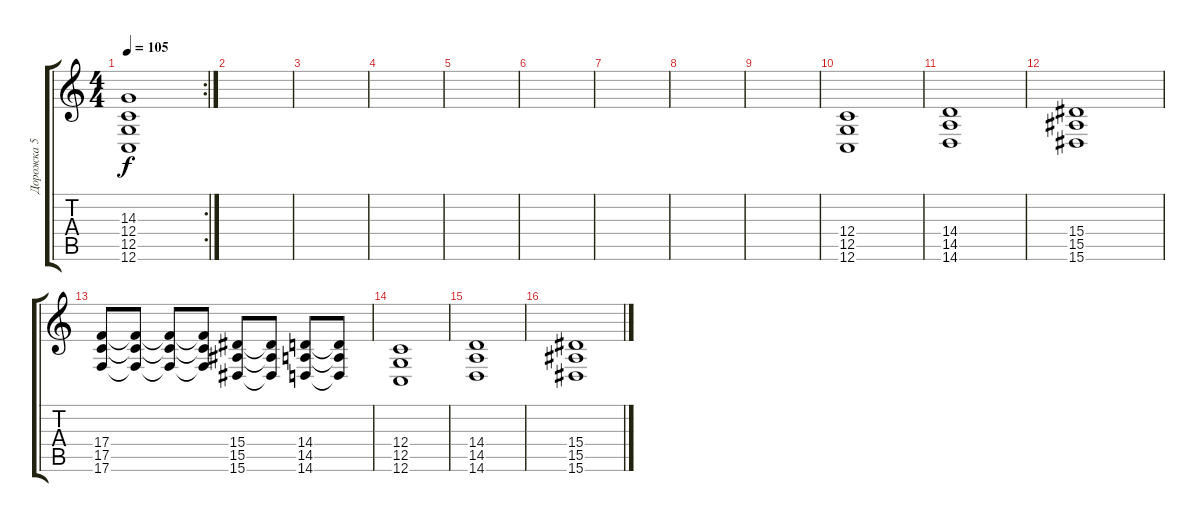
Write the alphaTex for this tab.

\track ("Дорожка 5" "Дорожка 5") {instrument stringensemble2}
\staff {score tabs}
\tuning (D4 A3 F3 C3 G2 C2) {hide}
\rc 2
\ts (4 4)
\tempo 105
\clef g2
\ks c
(14.3{t} 12.4{t} 12.5{t} 12.6{t}).1{dy f} |
|
|
|
|
|
|
|
|
(12.4 12.5 12.6).1 |
(14.4 14.5 14.6).1 |
(15.4 15.5 15.6).1 |
(17.4 17.5 17.6).8 (17.4{t} 17.5{t} 17.6{t}).8 (17.4{t} 17.5{t} 17.6{t}).8 (17.4{t} 17.5{t} 17.6{t}).8 (15.4 15.5 15.6).8 (15.4{t} 15.5{t} 15.6{t}).8 (14.4 14.5 14.6).8 (14.4{t} 14.5{t} 14.6{t}).8 |
(12.4 12.5 12.6).1 |
(14.4 14.5 14.6).1 |
(15.4 15.5 15.6).1
